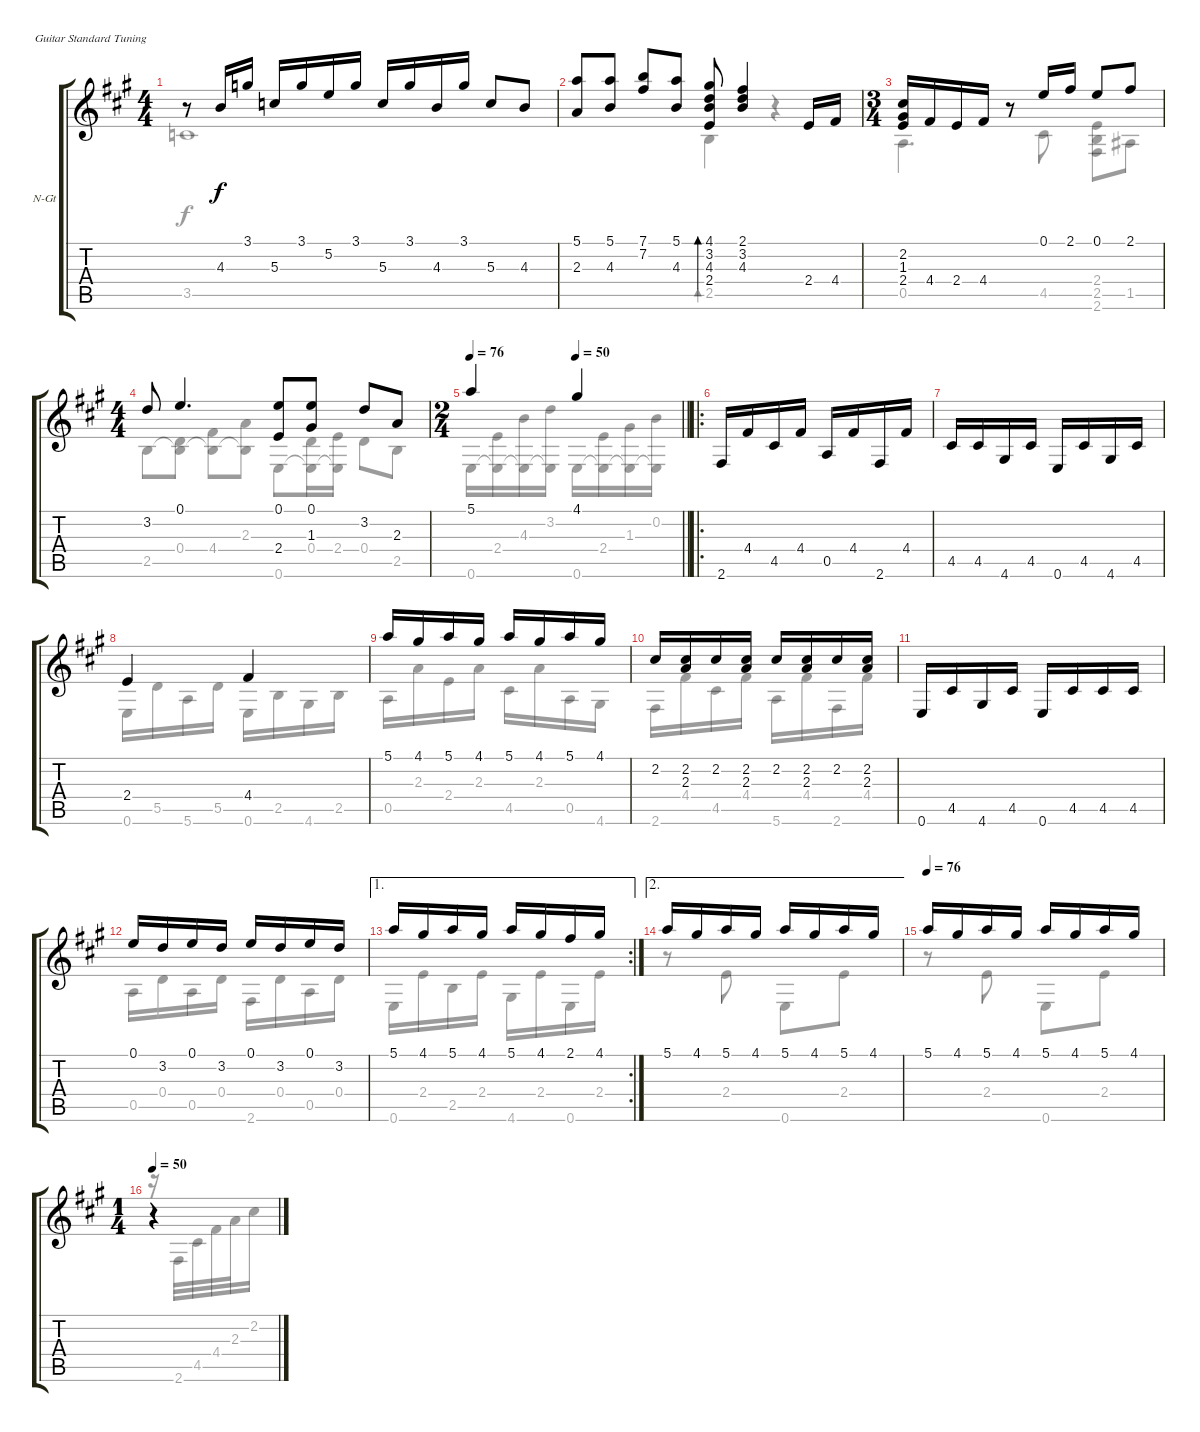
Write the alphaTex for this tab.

\bracketExtendMode groupsimilarinstruments
\firstSystemTrackNameOrientation horizontal
\otherSystemsTrackNameOrientation horizontal
\track ("Guitar 2" "N-Gt") {instrument acousticguitarnylon}
\staff {score tabs}
\tuning (E4 B3 G3 D3 A2 E2)
\voice
\ts (4 4)
\tempo (76 hide)
\clef g2
\ks a
r.8{dy f} 4.3.16 3.1.16 5.3.16 3.1.16 5.2.16 3.1.16 5.3.16 3.1.16 4.3.16 3.1.16 5.3.8 4.3.8 |
(5.1 2.3).8 (5.1 4.3).8 (7.1 7.2).8 (5.1 4.3).8 (4.1 3.2 4.3 2.4).8{bd 60} (2.1 3.2 4.3).4 2.4.16 4.4.16 |
\ts (3 4)
\beaming (8 2 2 2)
(2.2 1.3 2.4).16 4.4.16 2.4.16 4.4.16 r.8 0.1.16 2.1.16 0.1.8 2.1.8 |
\ts (4 4)
\beaming (8 2 2 2 2)
3.2.8 0.1.4{d} (0.1 2.4).8 (0.1 1.3).8 3.2.8 2.3.8 |
\ts (2 4)
\beaming (8 2 2)
\tempo 76
\tempo (50 0.5)
\tempo (76 1 hide)
\barLineRight lightlight
5.1.4 4.1.4 |
\ro
\tempo (76 hide)
2.6.16 4.4.16 4.5.16 4.4.16 0.5.16 4.4.16 2.6.16 4.4.16 |
4.5.16 4.5.16 4.6.16 4.5.16 0.6.16 4.5.16 4.6.16 4.5.16 |
2.4.4 4.4.4 |
5.1.16 4.1.16 5.1.16 4.1.16 5.1.16 4.1.16 5.1.16 4.1.16 |
2.2.16 (2.2 2.3).16 2.2.16 (2.2 2.3).16 2.2.16 (2.2 2.3).16 2.2.16 (2.2 2.3).16 |
0.6.16 4.5.16 4.6.16 4.5.16 0.6.16 4.5.16 4.5.16 4.5.16 |
0.1.16 3.2.16 0.1.16 3.2.16 0.1.16 3.2.16 0.1.16 3.2.16 |
\ae 1
\rc 2
5.1.16 4.1.16 5.1.16 4.1.16 5.1.16 4.1.16 2.1.16 4.1.16 |
\ae 2
5.1.16 4.1.16 5.1.16 4.1.16 5.1.16 4.1.16 5.1.16 4.1.16 |
\tempo 76
5.1.16 4.1.16 5.1.16 4.1.16 5.1.16 4.1.16 5.1.16 4.1.16 |
\ts (1 4)
\beaming (8 2)
\tempo 50
r.4
\voice
\clef g2
\ottava regular
\simile none
\ks a
3.5.1{dy f} |
r.2 2.5.4{bd 0} r.4 |
0.5.4{d} 4.5.8 (2.4 2.5 2.6).8 1.5.8 |
2.5.8 (0.4 2.5{t}).8 (4.4 2.5{t}).8 (2.3 2.5{t}).8 0.6.8 (0.4 0.6{t}).16 (2.4 0.6{t}).16 0.4.8 2.5.8 |
\barLineRight lightlight
0.6.16 (2.4 0.6{t}).16 (4.3 0.6{t}).16 (3.2 0.6{t}).16 0.6.16 (2.4 0.6{t}).16 (1.3 0.6{t}).16 (0.2 0.6{t}).16 |
|
|
0.6.16 5.5.16 5.6.16 5.5.16 0.6.16 2.5.16 4.6.16 2.5.16 |
0.5.16 2.3.16 2.4.16 2.3.16 4.5.16 2.3.16 0.5.16 4.6.16 |
2.6.16 4.4.16 4.5.16 4.4.16 5.6.16 4.4.16 2.6.16 4.4.16 |
|
0.5.16 0.4.16 0.5.16 0.4.16 2.6.16 0.4.16 0.5.16 0.4.16 |
0.6.16 2.4.16 2.5.16 2.4.16 4.6.16 2.4.16 0.6.16 2.4.16 |
r.8 2.4.8 0.6.8 2.4.8 |
r.8 2.4.8 0.6.8 2.4.8 |
r.16 2.6.32 4.5.32 4.4.32 2.3.32 2.2.16
